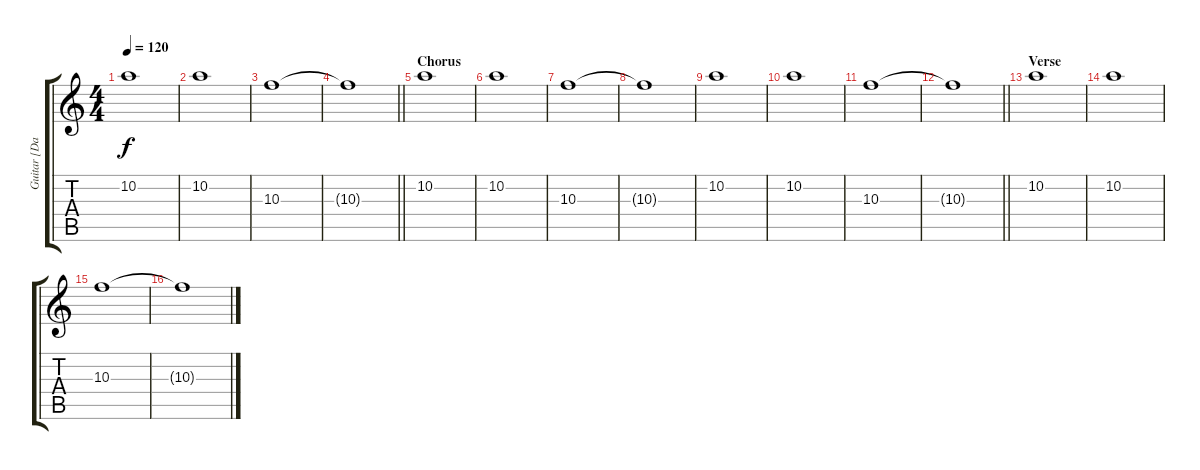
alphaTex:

\track ("Guitar [Daniel Ash]" "Guitar [Da") {instrument electricguitarclean}
\staff {score tabs}
\tuning (E4 B3 G3 D3 A2 E2) {hide}
\ts (4 4)
\tempo 120
\clef g2
\ks c
10.2.1{dy f} |
10.2.1 |
10.3.1 |
\barLineRight lightlight
10.3{t}.1 |
\section ("" "Chorus")
10.2.1 |
10.2.1 |
10.3.1 |
10.3{t}.1 |
10.2.1 |
10.2.1 |
10.3.1 |
\barLineRight lightlight
10.3{t}.1 |
\section ("" "Verse")
10.2.1 |
10.2.1 |
10.3.1 |
10.3{t}.1
